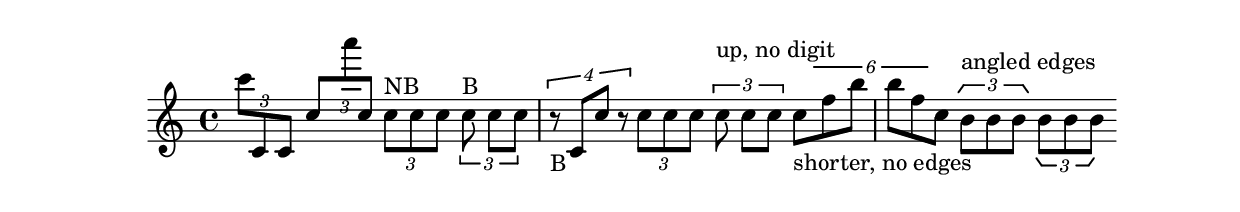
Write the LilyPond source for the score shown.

#(ly:set-option 'old-relative)
\header {
texidoc = "Tuplet bracket formatting supports numerous options:
NB should have no bracket, B should have bracket.
"
}
 

\version "1.9.1"


\score { 
    \context Voice \notes\relative c'' {

 	\times 2/3 { c'8 c,, c }
 	\times 2/3 { c'8 c'' c,, }

	
 	\times 2/3 {  c8[^"NB" c c]  }
	
 	\times 2/3 { c8^"B"  c[ c]  }
 	\times 2/4 { r8_"B"  c,[ c'] r8 }
	
 	\property Voice.TupletBracket \override #'bracket-visibility = #'if-no-beam  
 	\times 2/3 {  c8[ c c]  }
	
	\property Voice.TupletBracket \override #'direction = #1
 	\property Voice.TupletBracket \override #'number-visibility = ##f
 	\times 2/3 { c8^""^""^"up, no digit"  c[ c]  }
 	\property Voice.TupletBracket \revert #'number-visibility

	\property Voice.TupletBracket \override #'bracket-visibility = ##t
	\property Voice.TupletBracket \override #'edge-height = #'(0.0 . 0.0)
	\property Voice.TupletBracket \override #'shorten-pair = #'(2.0 . 2.0)
	\times 4/6 { c_"shorter, no edges" f b  b f c}	
	\property Voice.TupletBracket \revert #'edge-height
	\property Voice.TupletBracket \revert #'shorten-pair
    	\property Voice.TupletBracket \override #'bracket-flare = #'(0.5 . 0.5)
	\times 2/3 { b^""^""^"angled edges" b b }
 	\property Voice.TupletBracket \revert #'direction
	\times 2/3 { b b b }

    }
}

